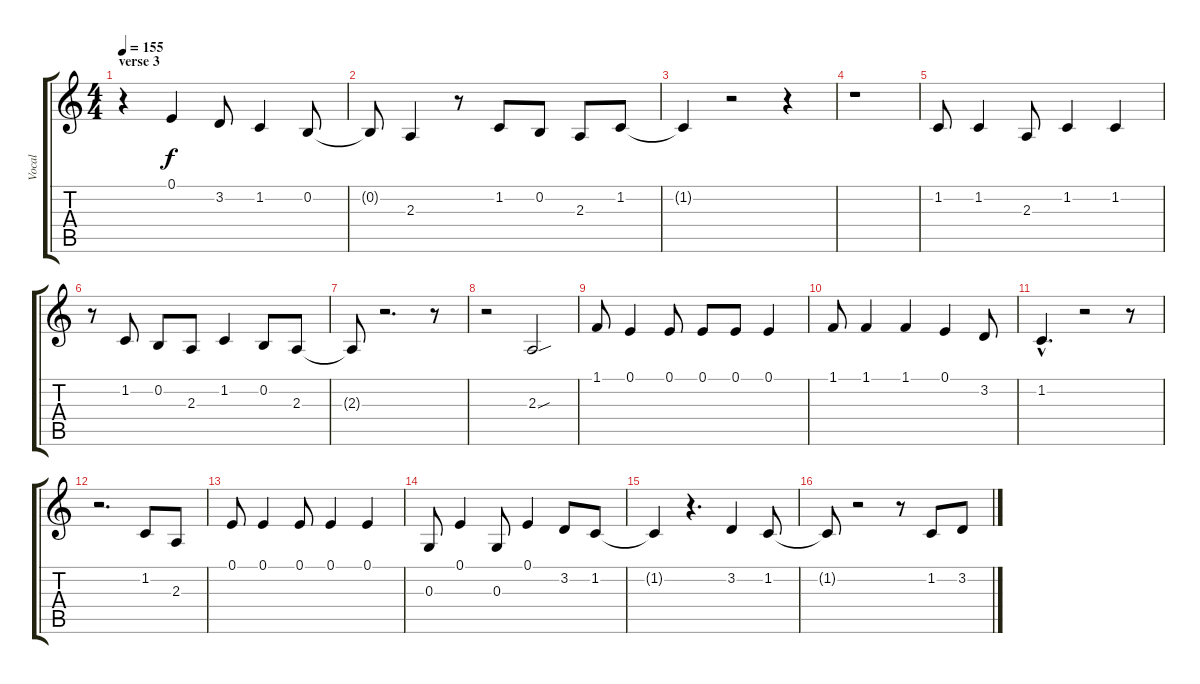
\track ("Vocal" "Vocal") {instrument lead5charang}
\staff {score tabs}
\tuning (E4 B3 G3 D3 A2 E2) {hide}
\ts (4 4)
\section ("" "verse 3")
\tempo 155
\clef g2
\ks c
r.4{dy f} 0.1.4 3.2.8 1.2.4 0.2.8 |
0.2{t}.8 2.3.4 r.8 1.2.8 0.2.8 2.3.8 1.2.8 |
1.2{t}.4 r.2 r.4 |
r.1 |
1.2.8 1.2.4 2.3.8 1.2.4 1.2.4 |
r.8 1.2.8 0.2.8 2.3.8 1.2.4 0.2.8 2.3.8 |
2.3{t}.8 r.2{d} r.8 |
r.2 2.3{sou}.2 |
1.1.8 0.1.4 0.1.8 0.1.8 0.1.8 0.1.4 |
1.1.8 1.1.4 1.1.4 0.1.4 3.2.8 |
1.2{hac}.4{d} r.2 r.8 |
r.2{d} 1.2.8 2.3.8 |
0.1.8 0.1.4 0.1.8 0.1.4 0.1.4 |
0.3.8 0.1.4 0.3.8 0.1.4 3.2.8 1.2.8 |
1.2{t}.4 r.4{d} 3.2.4 1.2.8 |
1.2{t}.8 r.2 r.8 1.2.8 3.2.8
